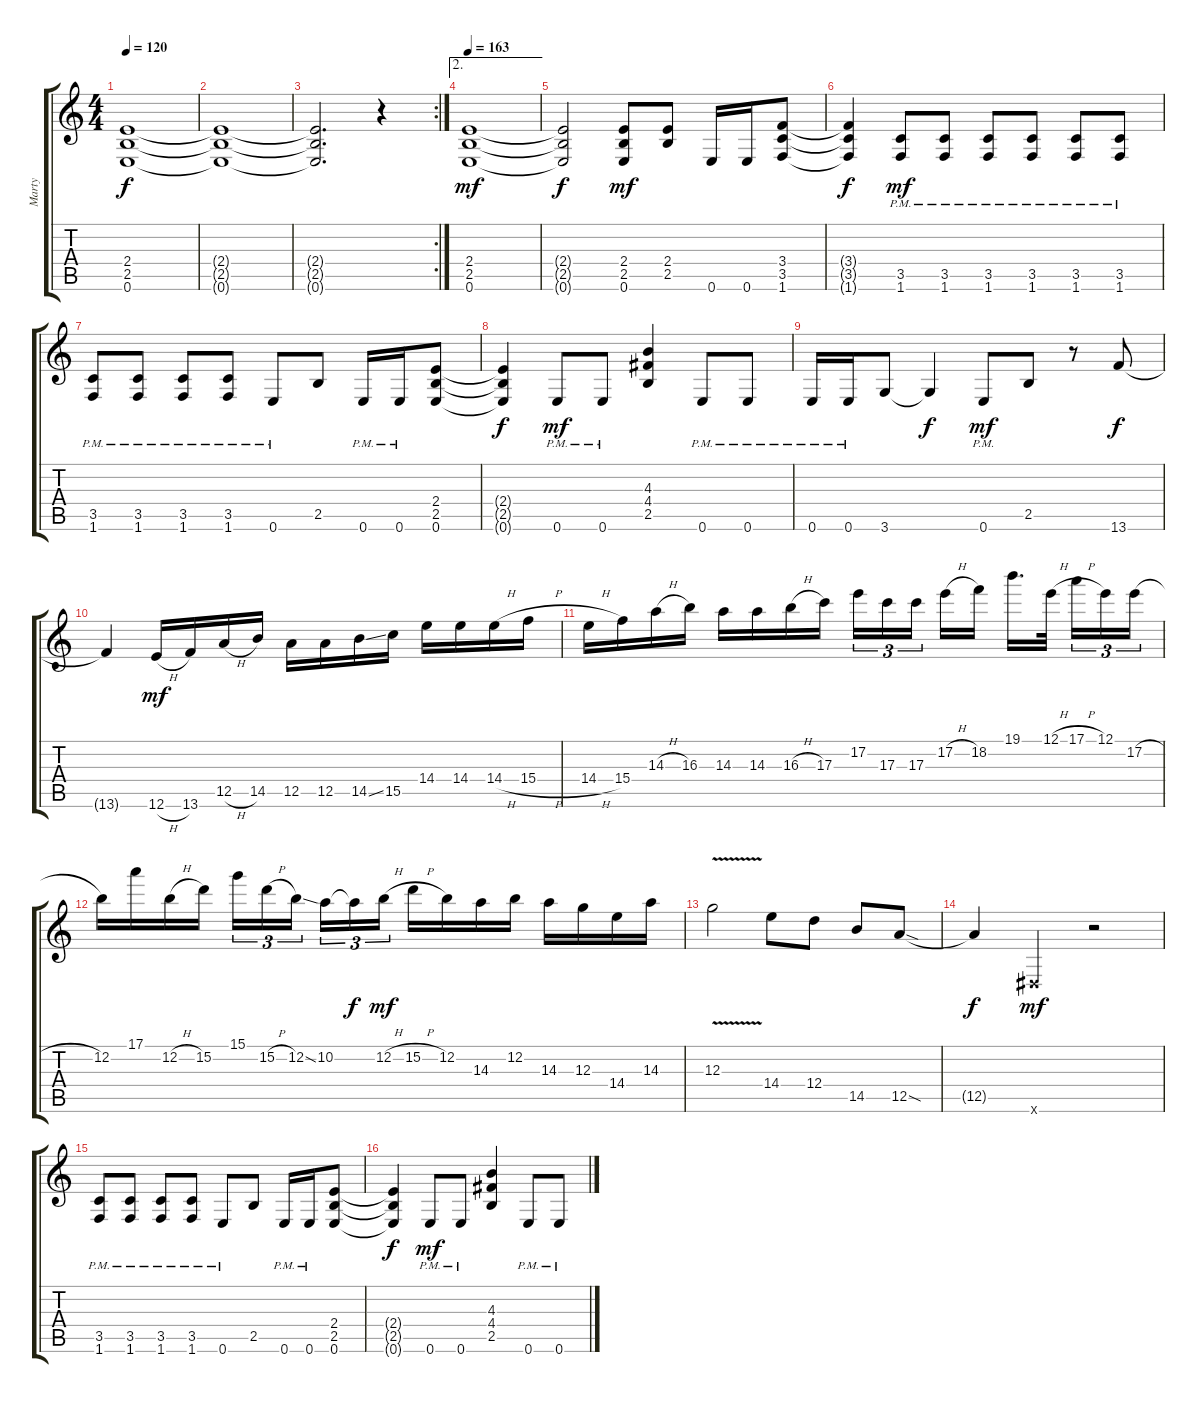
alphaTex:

\track ("Marty" "Marty") {instrument distortionguitar}
\staff {score tabs}
\tuning (E4 B3 G3 D3 A2 E2) {hide}
\ts (4 4)
\tempo 120
\clef g2
\ks c
(2.4{t} 2.5{t} 0.6{t}).1{dy f} |
(2.4{t} 2.5{t} 0.6{t}).1 |
\rc 2
(2.4{t} 2.5{t} 0.6{t}).2{d} r.4 |
\ae 2
\tempo 163
(2.4 2.5 0.6).1{dy mf} |
(2.4{t} 2.5{t} 0.6{t}).2{dy f} (2.4 2.5 0.6).8{dy mf} (2.4 2.5).8 0.6.16 0.6.16 (3.4 3.5 1.6).8 |
(3.4{t} 3.5{t} 1.6{t}).4{dy f} (3.5{pm} 1.6{pm}).8{dy mf} (3.5{pm} 1.6{pm}).8 (3.5{pm} 1.6{pm}).8 (3.5{pm} 1.6{pm}).8 (3.5{pm} 1.6{pm}).8 (3.5{pm} 1.6{pm}).8 |
(3.5{pm} 1.6{pm}).8 (3.5{pm} 1.6{pm}).8 (3.5{pm} 1.6{pm}).8 (3.5{pm} 1.6{pm}).8 0.6{pm}.8 2.5.8 0.6{pm}.16 0.6{pm}.16 (2.4 2.5 0.6).8 |
(2.4{t} 2.5{t} 0.6{t}).4{dy f} 0.6{pm}.8{dy mf} 0.6{pm}.8 (4.3 4.4 2.5).4 0.6{pm}.8 0.6{pm}.8 |
0.6{pm}.16 0.6{pm}.16 3.6.8 3.6{t}.4{dy f} 0.6{pm}.8{dy mf} 2.5.8 r.8 13.6.8{dy f} |
13.6{t}.4 12.6{h}.16{dy mf} 13.6.16 12.5{h}.16 14.5.16 12.5.16 12.5.16 14.5{ss}.16 15.5.16 14.4.16 14.4.16 14.4{h}.16 15.4{h}.16 |
14.4{h}.16 15.4.16 14.3{h}.16 16.3.16 14.3.16 14.3.16 16.3{h}.16 17.3.16 17.2.16{tu (3 2)} 17.3.16{tu (3 2)} 17.3.16{tu (3 2) beam splitsecondary} 17.2{h}.16 18.2.16 19.1.16{d} 12.1{h}.32{beam splitsecondary} 17.1{h}.16{tu (3 2)} 12.1.16{tu (3 2)} 17.2{h}.16{tu (3 2)} |
12.2.16 17.1.16 12.2{h}.16 15.2.16 15.1.16{tu (3 2)} 15.2{h}.16{tu (3 2)} 12.2{ss}.16{tu (3 2) beam splitsecondary} 10.2.16{tu (3 2)} 10.2{t}.16{tu (3 2) dy f} 12.2{h}.16{tu (3 2) dy mf} 15.2{h}.16 12.2.16 14.3.16 12.2.16 14.3.16 12.3.16 14.4.16 14.3.16 |
12.3{v}.2 14.4.8 12.4.8 14.5.8 12.5{sod}.8 |
12.5{t}.4{dy f} -1.6{x}.4{dy mf} r.2 |
(3.5{pm} 1.6{pm}).8 (3.5{pm} 1.6{pm}).8 (3.5{pm} 1.6{pm}).8 (3.5{pm} 1.6{pm}).8 0.6{pm}.8 2.5.8 0.6{pm}.16 0.6{pm}.16 (2.4 2.5 0.6).8 |
(2.4{t} 2.5{t} 0.6{t}).4{dy f} 0.6{pm}.8{dy mf} 0.6{pm}.8 (4.3 4.4 2.5).4 0.6{pm}.8 0.6{pm}.8
